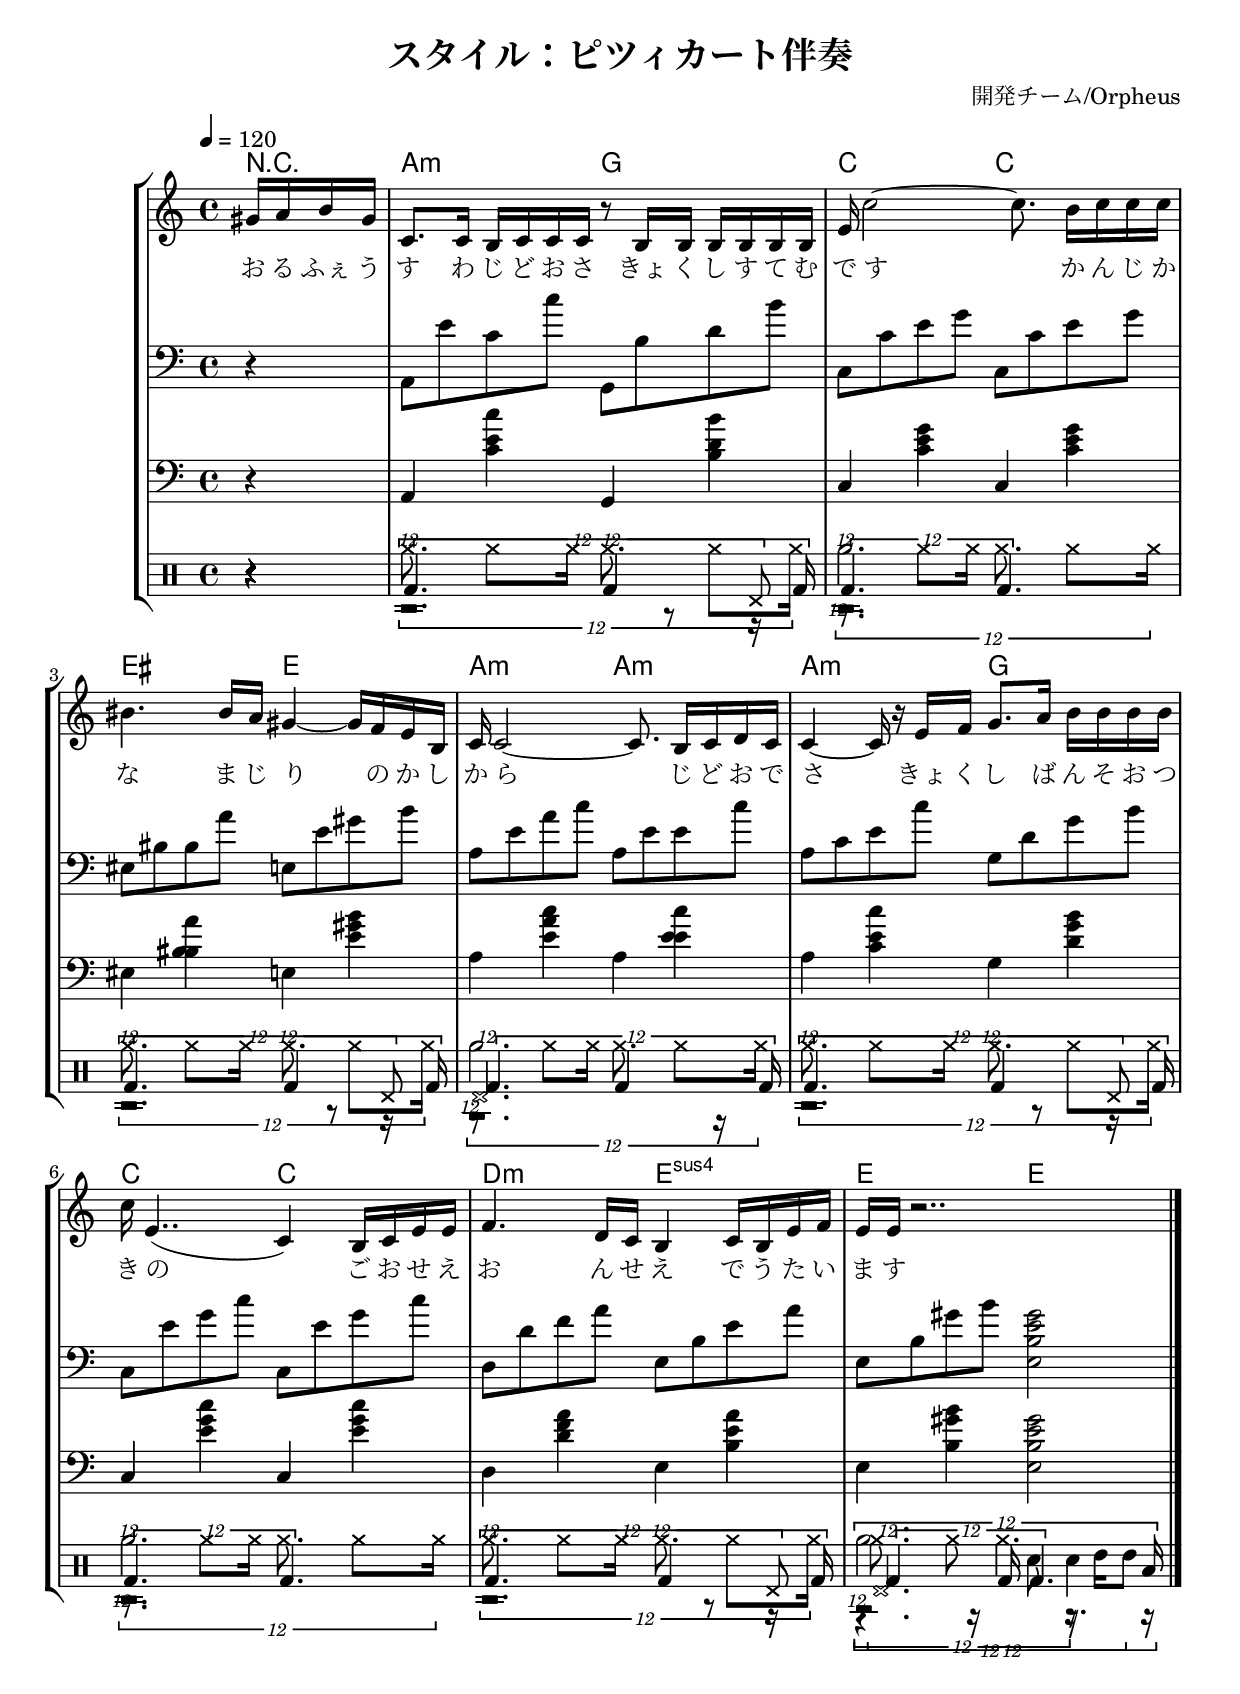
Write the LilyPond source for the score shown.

\version "2.12.1"

\header {
	title = \markup {スタイル：ピツィカート伴奏}
	composer = \markup \center-column {開発チーム/Orpheus}
}

harmony = \chordmode {
		r4a2:m g c c eis e a:m a:m a:m g c c d:m e:sus4 e e 
}

melody = {
	\set Staff.midiInstrument = #"mmi0.48"
	\partial 8*2
		\key c \major
	\tempo 4 = 120
gis'16  a'16  b'16  gis'16 
	c'8.  c'16  b16  c'16  c'16  c'16  r8  b16  b16  b16  b16  b16  b16 
	e'16  c''2~c''8.  b'16  c''16  c''16  c''16 
	bis'4.  bis'16  a'16  gis'4~gis'16  f'16  e'16  b16 
	c'16  c'2~c'8.  b16  c'16  d'16  c'16 
	c'4~c'16  r16  e'16  f'16  g'8.  a'16  b'16  b'16  b'16  b'16 
	c''16  e'4..  (c'4)  b16  c'16  e'16  e'16 
	f'4.  d'16  c'16  b4  c'16  b16  e'16  f'16 
	e'16  e'16  	r2.. }

words = \lyricmode {
	お  る  ふぇ  う  す  わ  じ  ど  お  さ  きょ  く  し  す  て  む  で  す  か  ん  じ  か  な  ま  じ  り  の  か  し  か  ら  じ  ど  お  で  さ  きょ  く  し  ば  ん  そ  お  つ  き  の  ご  お  せ  え  お  ん  せ  え  で  う  た  い  ま  す  
}

tempochange = {
	\tempo 4 = 120
	r1 | r1 | r1 | r1 | r1 | r1 | r1 | r1 \bar "|."
}

mainacc = {
	\clef bass
	\set Staff.midiInstrument = #"Pizzicato Strings"
	\key c \major
	\tempo 4 = 120
	\partial 8*2
	r4	a,8 e'8 c'8 c''8
	g,8 b8 d'8 b'8
	c8 c'8 e'8 g'8
	c8 c'8 e'8 g'8
	eis8 bis8 bis8 a'8
	e8 e'8 gis'8 b'8
	a8 e'8 a'8 c''8
	a8 e'8 e'8 c''8
	a8 c'8 e'8 c''8
	g8 d'8 g'8 b'8
	c8 e'8 g'8 c''8
	c8 e'8 g'8 c''8
	d8 d'8 f'8 a'8
	e8 b8 e'8 a'8
	e8 b8 gis'8 b'8
	<e b e' gis'>2
	\bar "|."
}

subacc = {
	\clef bass
	\set Staff.midiInstrument = #"String Ensemble 1"
	\key c \major
	\tempo 4 = 120
	\partial 8*2
	r4	a,4 <e' c' c''>4
	g,4 <b d' b'>4
	c4 <c' e' g'>4
	c4 <c' e' g'>4
	eis4 <bis bis a'>4
	e4 <e' gis' b'>4
	a4 <e' a' c''>4
	a4 <e' e' c''>4
	a4 <c' e' c''>4
	g4 <d' g' b'>4
	c4 <e' g' c''>4
	c4 <e' g' c''>4
	d4 <d' f' a'>4
	e4 <b e' a'>4
	e4 <b gis' b'>4
	<e b e' gis'>2
	\bar "|."
}

percA = {
	\drummode {
	\partial 8*2
	r4	\times 16/12{ cymr8. cymr8 cymr16 cymr8. cymr8 cymr16 } |\times 16/12{ r8. cymr8 cymr16 cymr8. cymr8 cymr16 } |\times 16/12{ cymr8. cymr8 cymr16 cymr8. cymr8 cymr16 } |\times 16/12{ r8. cymr8 cymr16 cymr8. cymr8 cymr16 } |\times 16/12{ cymr8. cymr8 cymr16 cymr8. cymr8 cymr16 } |\times 16/12{ r8. cymr8 cymr16 cymr8. cymr8 cymr16 } |\times 16/12{ cymr8. cymr8 cymr16 cymr8. cymr8 cymr16 } |\times 16/12{ cymr8. cymr8 cymr4. r16 } \bar "|."
	}
}

percB = {
	\drummode {
	\partial 8*2
	r4	\times 16/12{ r2 r8 hhp8 } |\times 16/12{ r2. } |\times 16/12{ r2 r8 hhp8 } |\times 16/12{ hhp2. } |\times 16/12{ r2 r8 hhp8 } |\times 16/12{ r2. } |\times 16/12{ r2 r8 hhp8 } |\times 16/12{ hhp2. } \bar "|."
	}
}

percC = {
	\drummode {
	\partial 8*2
	r4	\times 16/12{ bd4. bd4 r16 bd16 } |\times 16/12{ bd4. bd4. } |\times 16/12{ bd4. bd4 r16 bd16 } |\times 16/12{ bd4. bd4 r16 bd16 } |\times 16/12{ bd4. bd4 r16 bd16 } |\times 16/12{ bd4. bd4. } |\times 16/12{ bd4. bd4 r16 bd16 } |\times 16/12{ bd4 r16 bd16 bd4. } \bar "|."
	}
}

percD = {
	\drummode {
	\partial 8*2
	r4	\times 16/12{ r2. } |\times 16/12{ rb2. } |\times 16/12{ r2. } |\times 16/12{ rb2. } |\times 16/12{ r2. } |\times 16/12{ rb2. } |\times 16/12{ r2. } |\times 16/12{ rb2. } \bar "|."
	}
}

percE = {
	\drummode {
	\partial 8*2
	r4	r1 |r1 |r1 |r1 |r1 |r1 |r1 |\times 16/12{ r4. sn8 sn4 } \bar "|."
	}
}

percF = {
	\drummode {
	\partial 8*2
	r4	r1 |r1 |r1 |r1 |r1 |r1 |r1 |\times 16/12{ r2 r16 tommh16 tommh8 } \bar "|."
	}
}

percG = {
	\drummode {
	\partial 8*2
	r4	r1 |r1 |r1 |r1 |r1 |r1 |r1 |\times 16/12{ r2 r8. toml16 } \bar "|."
	}
}

\score {
	<<
		\new StaffGroup <<
			\new ChordNames {\harmony}
			\new Voice = "melody" {\melody}
			\new Lyrics \lyricsto "melody" \words
			\new Staff = "mainacc" {\mainacc}
			\new Staff = "subacc" {\subacc}
			\new DrumStaff <<
				\new DrumVoice {\percA}
				\new DrumVoice {\percB}
				\new DrumVoice {\percC}
				\new DrumVoice {\percD}
				\new DrumVoice {\percE}
				\new DrumVoice {\percF}
				\new DrumVoice {\percG}
			>>
		>>
	>>
	\layout { }
}
